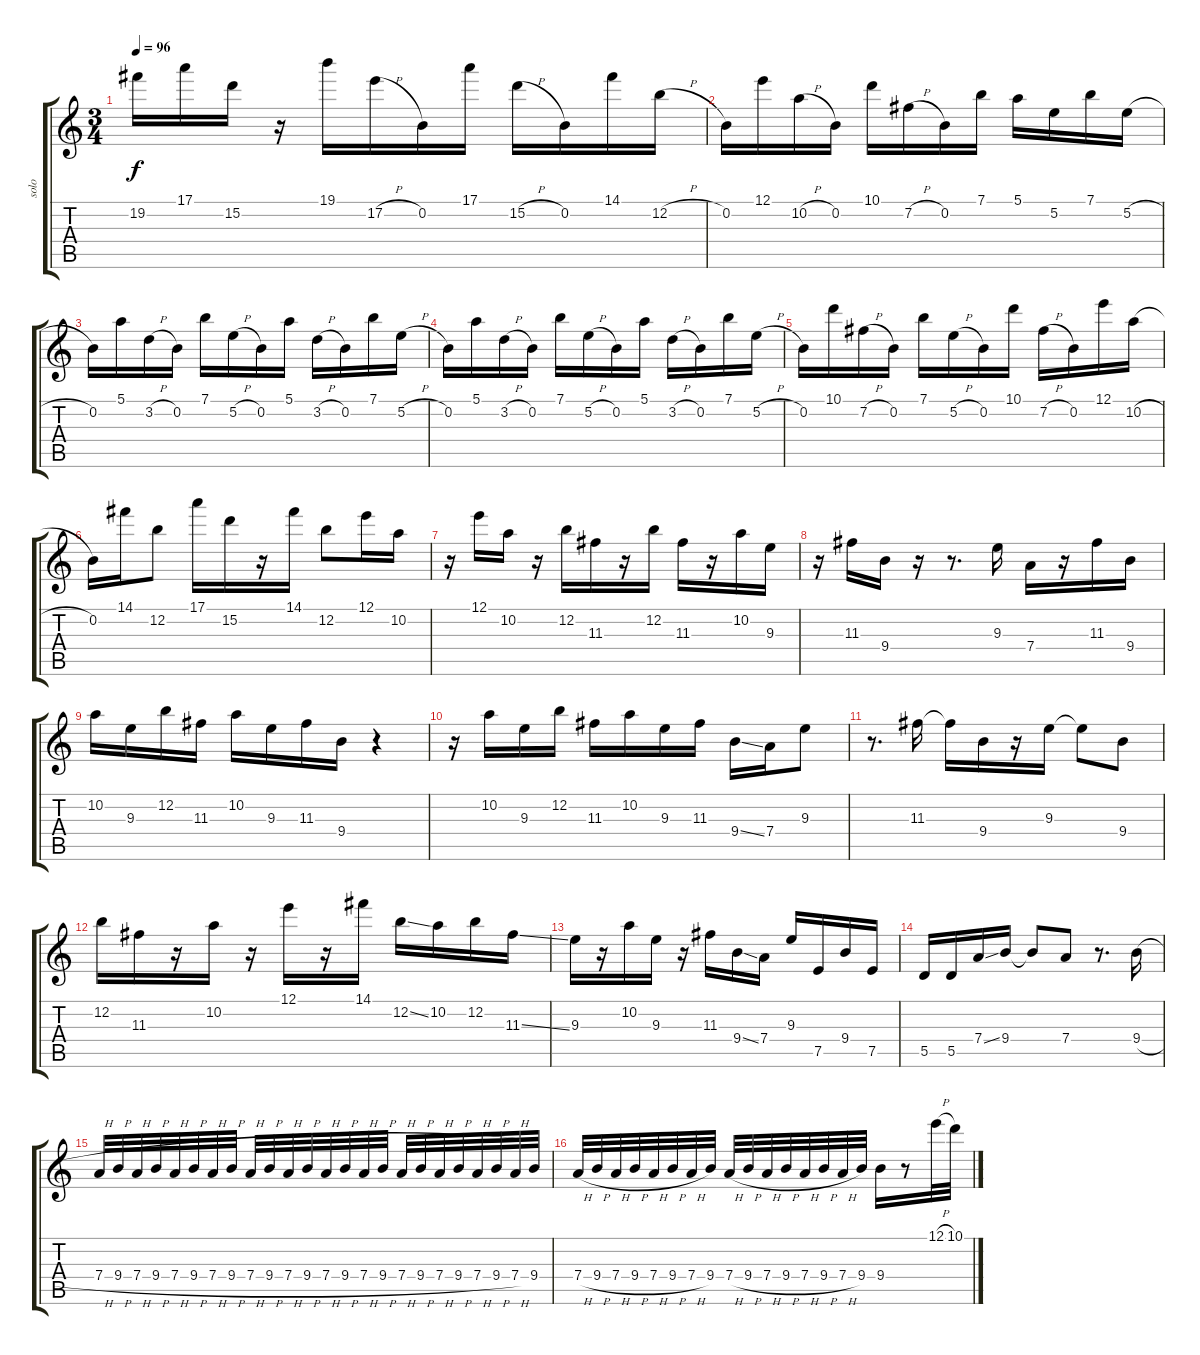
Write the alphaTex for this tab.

\track ("solo" "solo") {instrument distortionguitar}
\staff {score tabs}
\tuning (E4 B3 G3 D3 A2 E2) {hide}
\ts (3 4)
\tempo 96
\clef g2
\ks c
19.2.16{dy f} 17.1.16 15.2.16 r.16 19.1.16 17.2{h}.16 0.2.16 17.1.16 15.2{h}.16 0.2.16 14.1.16 12.2{h}.16 |
0.2.16 12.1.16 10.2{h}.16 0.2.16 10.1.16 7.2{h}.16 0.2.16 7.1.16 5.1.16 5.2.16 7.1.16 5.2{h}.16 |
0.2.16 5.1.16 3.2{h}.16 0.2.16 7.1.16 5.2{h}.16 0.2.16 5.1.16 3.2{h}.16 0.2.16 7.1.16 5.2{h}.16 |
0.2.16 5.1.16 3.2{h}.16 0.2.16 7.1.16 5.2{h}.16 0.2.16 5.1.16 3.2{h}.16 0.2.16 7.1.16 5.2{h}.16 |
0.2.16 10.1.16 7.2{h}.16 0.2.16 7.1.16 5.2{h}.16 0.2.16 10.1.16 7.2{h}.16 0.2.16 12.1.16 10.2{h}.16 |
0.2.16 14.1.16 12.2.8 17.1.16 15.2.16 r.16 14.1.16 12.2.8 12.1.16 10.2.16 |
r.16 12.1.16 10.2.16 r.16 12.2.16 11.3.16 r.16 12.2.16 11.3.16 r.16 10.2.16 9.3.16 |
r.16 11.3.16 9.4.16 r.16 r.8{d} 9.3.16 7.4.16 r.16 11.3.16 9.4.16 |
10.2.16 9.3.16 12.2.16 11.3.16 10.2.16 9.3.16 11.3.16 9.4.16 r.4 |
r.16 10.2.16 9.3.16 12.2.16 11.3.16 10.2.16 9.3.16 11.3.16 9.4{ss}.16 7.4.16 9.3.8 |
r.8{d} 11.3.16 11.3{t}.16 9.4.16 r.16 9.3.16 9.3{t}.8 9.4.8 |
12.2.16 11.3.16 r.16 10.2.16 r.16 12.1.16 r.16 14.1.16 12.2{ss}.16 10.2.16 12.2.16 11.3{ss}.16 |
9.3.16 r.16 10.2.16 9.3.16 r.16 11.3.16 9.4{ss}.16 7.4.16 9.3.16 7.5.16 9.4.16 7.5.16 |
5.5.16 5.5.16 7.4{ss}.16 9.4.16 9.4{t}.8 7.4.8 r.8{d} 9.4{h}.16 |
7.4{h}.32 9.4{h}.32 7.4{h}.32 9.4{h}.32 7.4{h}.32 9.4{h}.32 7.4{h}.32 9.4{h}.32 7.4{h}.32 9.4{h}.32 7.4{h}.32 9.4{h}.32 7.4{h}.32 9.4{h}.32 7.4{h}.32 9.4{h}.32 7.4{h}.32 9.4{h}.32 7.4{h}.32 9.4{h}.32 7.4{h}.32 9.4{h}.32 7.4{h}.32 9.4.32 |
7.4{h}.32 9.4{h}.32 7.4{h}.32 9.4{h}.32 7.4{h}.32 9.4{h}.32 7.4{h}.32 9.4.32 7.4{h}.32 9.4{h}.32 7.4{h}.32 9.4{h}.32 7.4{h}.32 9.4{h}.32 7.4{h}.32 9.4.32 9.4.16 r.8 12.1{h}.32 10.1{ss}.32
